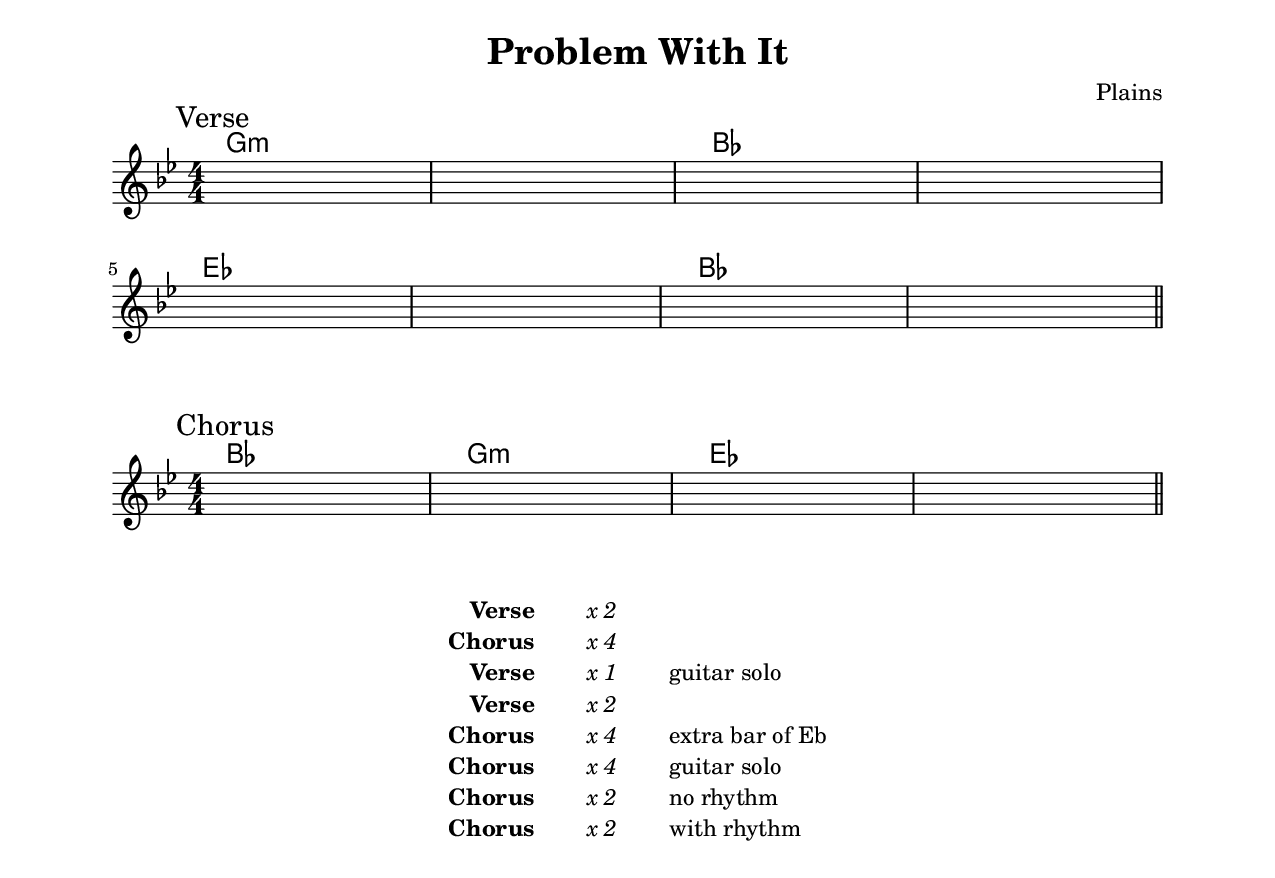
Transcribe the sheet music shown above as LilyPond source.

\version "2.23.80"

\include "settings.ily"
\include "style.ily"
changes_verse = \chords {
  \mark "Verse"
  g1:m |
  s |
  bf |
  s |
  ef |
  s |
  bf |
  s |
}

changes_chorus = \chords {
  \mark "Chorus"
  bf1 |
  g:m |
  ef |
  s |
}

key_and_time = {
  \key bf \major
  \time 4/4
}

structure_verse = {
  \key_and_time
  \mark \markup \box "Verse"
  s1 * 8 |
  \bar "||"
}

structure_chorus = {
  \key_and_time
  \mark \markup \box "Chorus"
  s1 * 4 |
  \bar "||"
}


\header {
  title = "Problem With It"
  composer = "Plains"
}

\paper {
  score-system-spacing.basic-distance = #18
}

\layout {
  indent = #0
  ragged-last = ##f
  \context {
    \Score
    \consists #(set-bars-per-line '(4))
  }
}

\score {
  <<
    \numericTimeSignature
    \changes_verse
    \structure_verse
  >>
}

\score {
  <<
    \numericTimeSignature
    \changes_chorus
    \structure_chorus
  >>
}

\markup \fill-line {
  \column
  \override #'(padding . 5)
  \table #'(1 0 -1)
  {
    \bold Verse \italic "x 2" ""
    \bold Chorus \italic "x 4" ""
    \bold Verse \italic "x 1" "guitar solo"
    \bold Verse \italic "x 2" ""
    \bold Chorus \italic "x 4" "extra bar of Eb"
    \bold Chorus \italic "x 4" "guitar solo"
    \bold Chorus \italic "x 2" "no rhythm"
    \bold Chorus \italic "x 2" "with rhythm"
  }
}
